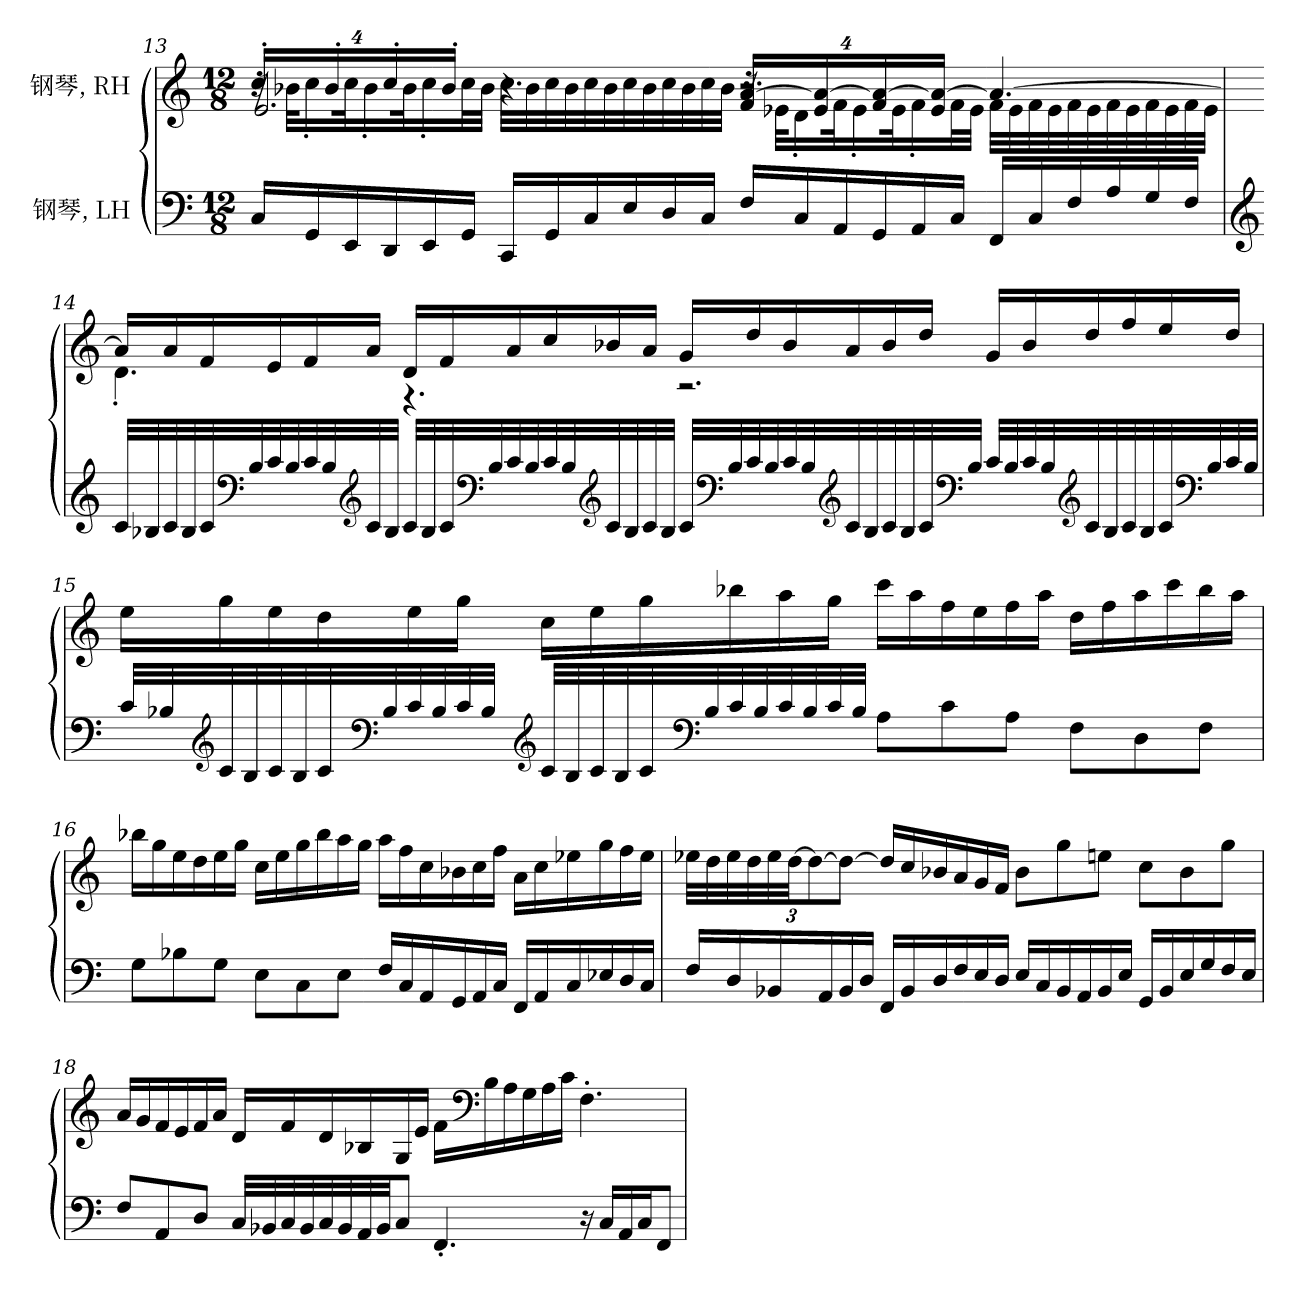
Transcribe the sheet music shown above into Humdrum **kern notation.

**kern	**kern
*part2	*part1
*staff2	*staff1
*I"钢琴, LH	*I"钢琴, RH
!!LO:PB:g=z
*clefF4	*clefG2
*k[]	*k[]
*M12/8	*M12/8
*	*Xbrackettup
=13	=13
*	*^
*	*	*^
16C/LL	32%3cc'/L	32r	2.e/
.	.	32b-X\KLL	.
16GG/	.	16cc'\	.
.	32%3b-'/	.	.
16EE/	.	32cc\K	.
.	.	16b-'\	.
16DD/	32%3cc'/	.	.
.	.	32b-\K	.
16EE/	.	16cc'\	.
.	32%3b-'/J	.	.
16GG/JJ	.	32cc\L	.
.	.	32b-\JJJ	.
16CC/LL	4.r	32cc\LLL	.
.	.	32b-\	.
16GG/	.	32cc\	.
.	.	32b-\	.
16C/	.	32cc\	.
.	.	32b-\	.
16E/	.	32cc\	.
.	.	32b-\	.
16D/	.	32cc\	.
.	.	32b-\	.
16C/JJ	.	32cc\	.
.	.	32b-\JJJ	.
16F/LL	32%3f/ [32%3a/L	32r	2.r
.	.	32e-X\KLL	.
16C/	.	16d'\	.
.	32%3e-/ 32%3a/_	.	.
16AA/	.	32f\K	.
.	.	16e-'\	.
16GG/	32%3f/ 32%3a/_	.	.
.	.	32e-\K	.
16AA/	.	16f'\	.
.	32%3e-/ 32%3a/_J	.	.
16C/JJ	.	32f\L	.
.	.	32e-\JJJ	.
16FF/LL	4.a/_	32f\LLL	.
.	.	32e-\	.
16C/	.	32f\	.
.	.	32e-\	.
16F/	.	32f\	.
.	.	32e-\	.
16A/	.	32f\	.
.	.	32e-\	.
16G/	.	32f\	.
.	.	32e-\	.
16F/JJ	.	32f\	.
.	.	32e-\JJJ	.
*	*v	*v	*v
!!LO:LB:g=z
=14	=14
*clefG2	*
*	*^
32c/LLL	16a/LL]	4.d'\
32B-X/	.	.
32c/	16a/	.
32B-/	.	.
32c/	16f/	.
*clefF4	*	*
32B-/	.	.
32c/	16e/	.
32B-/	.	.
32c/	16f/	.
32B-/	.	.
*clefG2	*	*
32c/	16a/JJ	.
32B-/JJJ	.	.
32c/LLL	16d/LL	4.r
32B-/	.	.
32c/	16f/	.
*clefF4	*	*
32B-/	.	.
32c/	16a/	.
32B-/	.	.
32c/	16cc/	.
32B-/	.	.
*clefG2	*	*
32c/	16b-X/	.
32B-/	.	.
32c/	16a/JJ	.
32B-/JJJ	.	.
32c/LLL	16g/LL	2.r
*clefF4	*	*
32B-/	.	.
32c/	16dd/	.
32B-/	.	.
32c/	16b-/	.
32B-/	.	.
*clefG2	*	*
32c/	16a/	.
32B-/	.	.
32c/	16b-/	.
32B-/	.	.
32c/	16dd/JJ	.
*clefF4	*	*
32B-/JJJ	.	.
32c/LLL	16g/LL	.
32B-/	.	.
32c/	16b-/	.
32B-/	.	.
*clefG2	*	*
32c/	16dd/	.
32B-/	.	.
32c/	16ff/	.
32B-/	.	.
32c/	16ee/	.
*clefF4	*	*
32B-/	.	.
32c/	16dd/JJ	.
32B-/JJJ	.	.
*	*v	*v
!!LO:LB:g=z
=15	=15
32c/LLL	16ee\LL
32B-X/	.
*clefG2	*
32c/	16gg\
32B-/	.
32c/	16ee\
32B-/	.
32c/	16dd\
*clefF4	*
32B-/	.
32c/	16ee\
32B-/	.
32c/	16gg\JJ
32B-/JJJ	.
*clefG2	*
32c/LLL	16cc\LL
32B-/	.
32c/	16ee\
32B-/	.
32c/	16gg\
*clefF4	*
32B-/	.
32c/	16bb-X\
32B-/	.
32c/	16aa\
32B-/	.
32c/	16gg\JJ
32B-/JJJ	.
8A\L	16ccc\LL
.	16aa\
8c\	16ff\
.	16ee\
8A\J	16ff\
.	16aa\JJ
8F\L	16dd\LL
.	16ff\
8D\	16aa\
.	16ccc\
8F\J	16bb-\
.	16aa\JJ
!!LO:LB:g=z
=16	=16
8G\L	16bb-X\LL
.	16gg\
8B-X\	16ee\
.	16dd\
8G\J	16ee\
.	16gg\JJ
8E\L	16cc\LL
.	16ee\
8C\	16gg\
.	16bb-\
8E\J	16aa\
.	16gg\JJ
16F/LL	16aa\LL
16C/	16ff\
16AA/	16cc\
16GG/	16b-X\
16AA/	16cc\
16C/JJ	16ff\JJ
16FF/LL	16a\LL
16AA/	16cc\
16C/	16ee-X\
16E-X/	16gg\
16D/	16ff\
16C/JJ	16ee-\JJ
!!LO:LB:g=z
=17	=17
16F/LL	32ee-X\LLL
.	32dd\
16D/	32ee-\
.	32dd\
16BB-X/	48ee-\
.	[48dd\JJ
.	12dd\_
16AA/	.
16BB-/	8dd\J_
16D/JJ	.
16FF/LL	16dd/LL]
16BB-/	16cc/
16D/	16b-X/
16F/	16a/
16E/	16g/
16D/JJ	16f/JJ
16E/LL	8b-\L
16C/	.
16BB-/	8gg\
16AA/	.
16BB-/	8een\J
16E/JJ	.
16GG/LL	8cc\L
16BB-/	.
16E/	8b-\
16G/	.
16F/	8gg\J
16E/JJ	.
!!LO:LB:g=z
=18	=18
8F/L	16a/LL
.	16g/
8AA/	16f/
.	16e/
8D/J	16f/
.	16a/JJ
32C/LLL	16d/LL
32BB-X/	.
32C/	16f/
32BB-/	.
32C/	16d/
32BB-/	.
32AA/	16B-X/
32BB-/JJ	.
8C/J	16G/
.	16e/JJ
*	*MM100
4.FF'/	16f\LL
*	*clefF4
.	16B-\
*	*MM91
.	16A\
.	16G\
*	*MM85
.	16A\
.	16c\JJ
*	*MM80
16r	4.F'\
16C/LL	.
16AA/	.
16C/J	.
8FF/J	.
=	=
*-	*-
